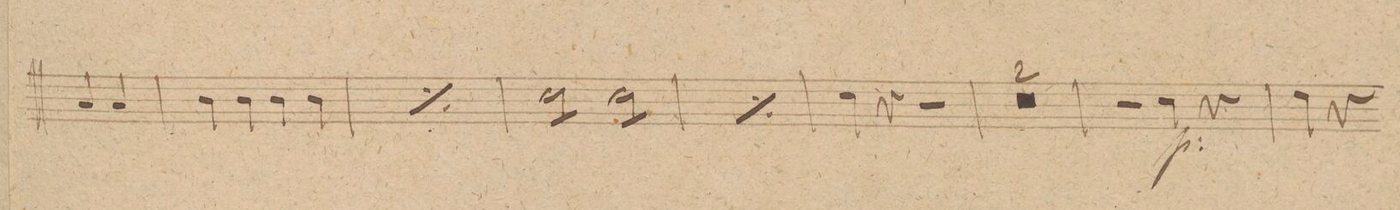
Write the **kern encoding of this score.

**kern	**dynam
*I"Alto Viola.	*
*clefC3	*
*k[f#c#g#]	*
*met(c|)	*
*M2/2	*
4B/	.
4B/	.
=67	=67
4c#\	.
4c#\	.
4c#\	.
4c#\	.
=68	=68
*rep	*
4c#\	.
4c#\	.
4c#\	.
4c#\	.
*Xrep	*
=69	=69
*tremolo	*
8d\L	.
8d\	.
8d\	.
8d\J	.
8d\L	.
8d\	.
8d\	.
8d\J	.
=70	=70
*rep	*
8d\L	.
8d\	.
8d\	.
8d\J	.
8d\L	.
8d\	.
8d\	.
8d\J	.
*Xrep	*
=71	=71
4d\	.
4r	.
2r	.
=72	=72
0r	.
=73	=73
=74	=74
2r	.
4d\	p
4r	.
=75	=75
4e\	.
4r	.
*-	*-
